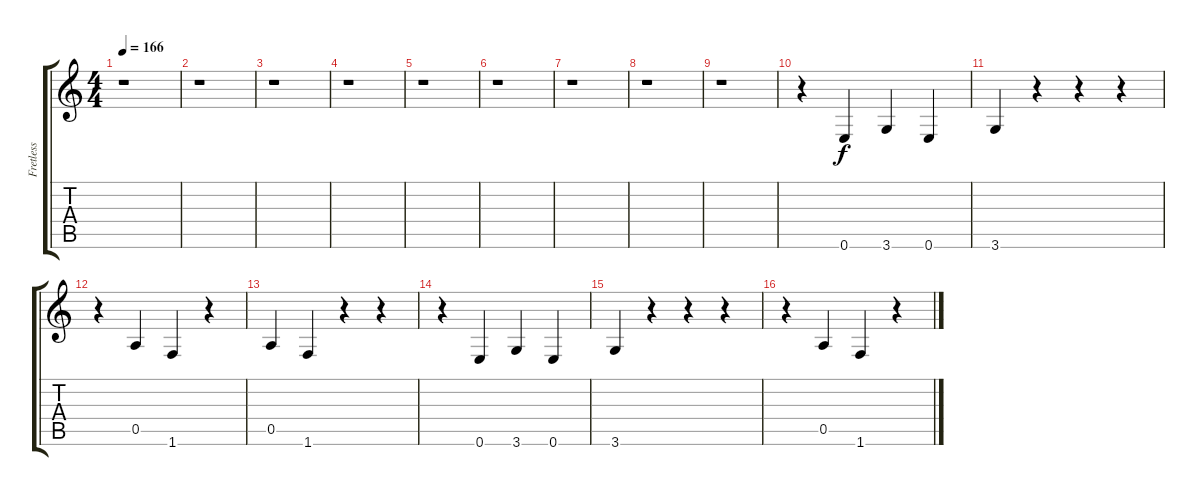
\track ("Fretless" "Fretless") {instrument fretlessbass}
\staff {score tabs}
\tuning (E4 B3 G3 D3 A2 E2) {hide}
\ts (4 4)
\tempo 166
\clef g2
\ks c
r.1{dy f} |
r.1 |
r.1 |
r.1 |
r.1 |
r.1 |
r.1 |
r.1 |
r.1 |
r.4 0.6.4 3.6.4 0.6.4 |
3.6.4 r.4 r.4 r.4 |
r.4 0.5.4 1.6.4 r.4 |
0.5.4 1.6.4 r.4 r.4 |
r.4 0.6.4 3.6.4 0.6.4 |
3.6.4 r.4 r.4 r.4 |
r.4 0.5.4 1.6.4 r.4
